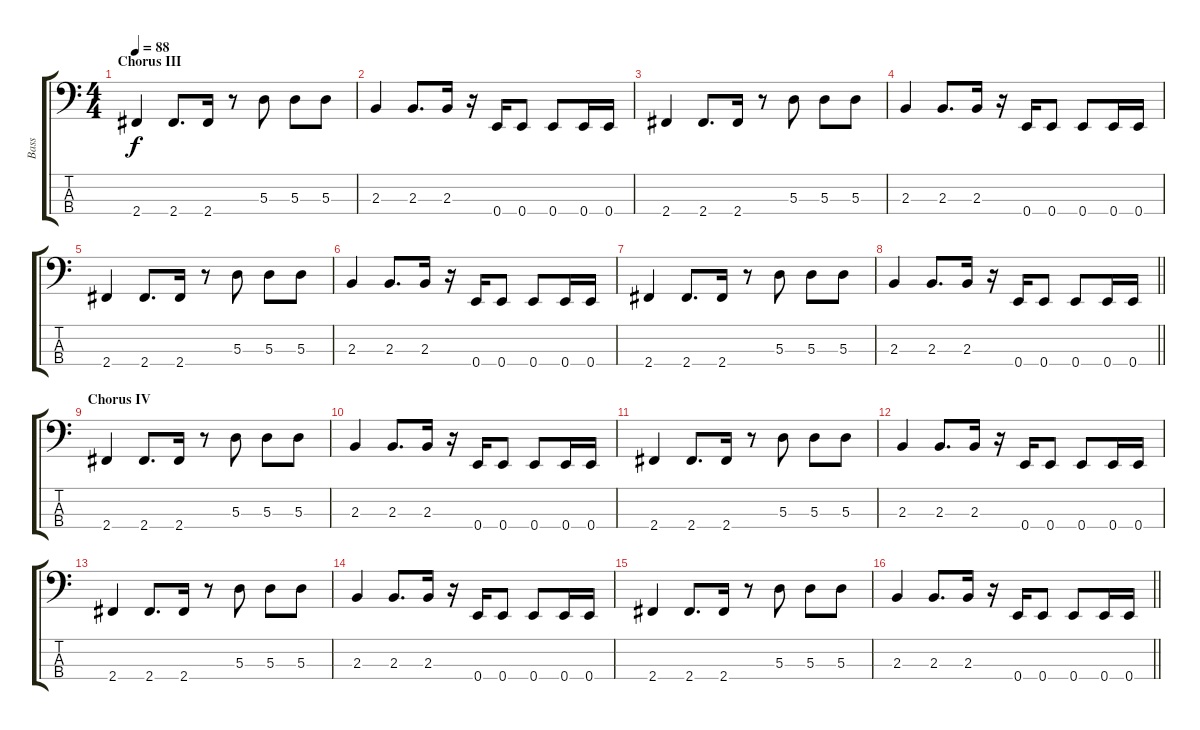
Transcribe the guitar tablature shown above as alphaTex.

\track ("Bass" "Bass") {instrument electricbassfinger}
\staff {score tabs}
\tuning (G2 D2 A1 E1) {hide}
\ts (4 4)
\section ("" "Chorus III")
\tempo 88
\clef f4
\ks c
2.4.4{dy f} 2.4.8{d} 2.4.16 r.8 5.3.8 5.3.8 5.3.8 |
2.3.4 2.3.8{d} 2.3.16 r.16 0.4.16 0.4.8 0.4.8 0.4.16 0.4.16 |
2.4.4 2.4.8{d} 2.4.16 r.8 5.3.8 5.3.8 5.3.8 |
2.3.4 2.3.8{d} 2.3.16 r.16 0.4.16 0.4.8 0.4.8 0.4.16 0.4.16 |
2.4.4 2.4.8{d} 2.4.16 r.8 5.3.8 5.3.8 5.3.8 |
2.3.4 2.3.8{d} 2.3.16 r.16 0.4.16 0.4.8 0.4.8 0.4.16 0.4.16 |
2.4.4 2.4.8{d} 2.4.16 r.8 5.3.8 5.3.8 5.3.8 |
\barLineRight lightlight
2.3.4 2.3.8{d} 2.3.16 r.16 0.4.16 0.4.8 0.4.8 0.4.16 0.4.16 |
\section ("" "Chorus IV")
2.4.4 2.4.8{d} 2.4.16 r.8 5.3.8 5.3.8 5.3.8 |
2.3.4 2.3.8{d} 2.3.16 r.16 0.4.16 0.4.8 0.4.8 0.4.16 0.4.16 |
2.4.4 2.4.8{d} 2.4.16 r.8 5.3.8 5.3.8 5.3.8 |
2.3.4 2.3.8{d} 2.3.16 r.16 0.4.16 0.4.8 0.4.8 0.4.16 0.4.16 |
2.4.4 2.4.8{d} 2.4.16 r.8 5.3.8 5.3.8 5.3.8 |
2.3.4 2.3.8{d} 2.3.16 r.16 0.4.16 0.4.8 0.4.8 0.4.16 0.4.16 |
2.4.4 2.4.8{d} 2.4.16 r.8 5.3.8 5.3.8 5.3.8 |
\barLineRight lightlight
2.3.4 2.3.8{d} 2.3.16 r.16 0.4.16 0.4.8 0.4.8 0.4.16 0.4.16
